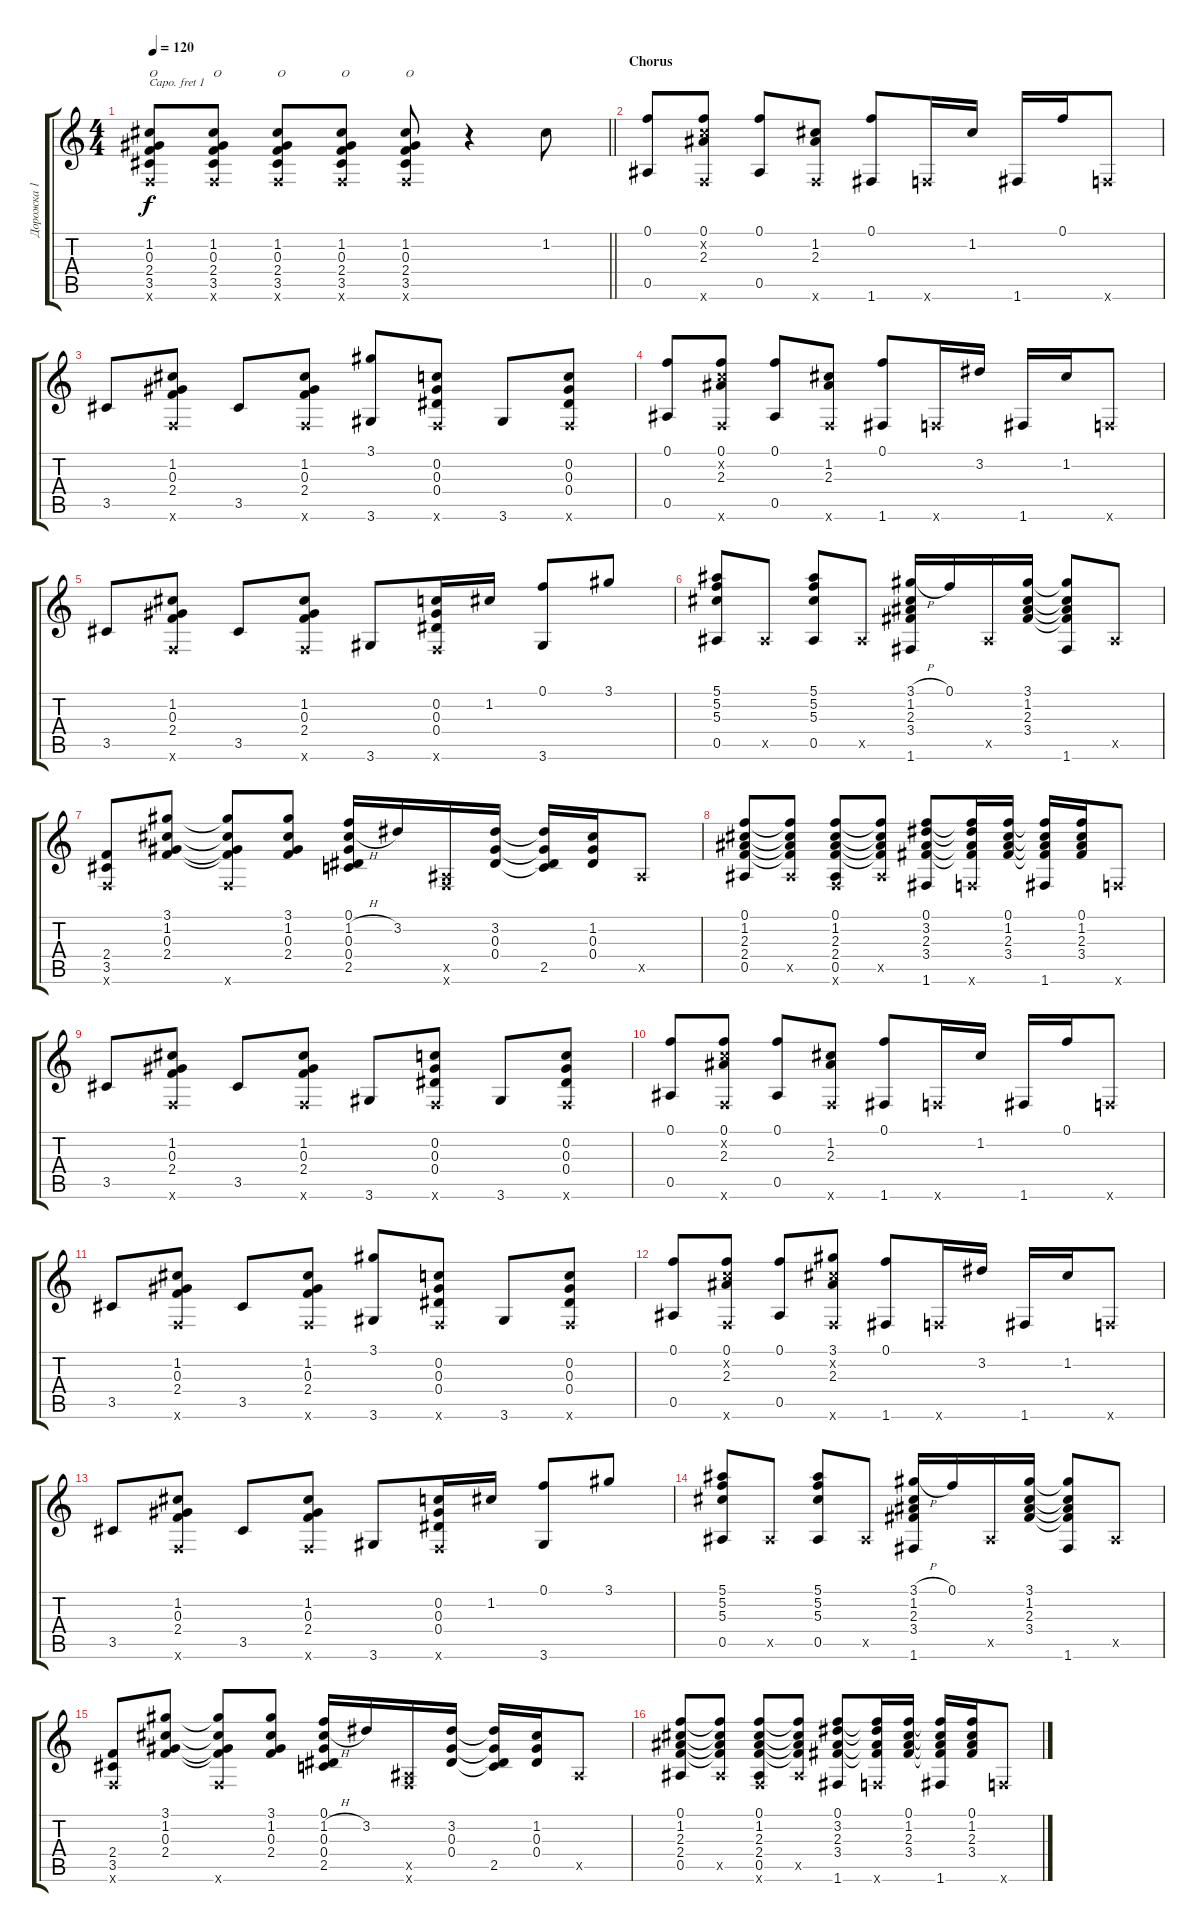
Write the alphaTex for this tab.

\track ("Дорожка 1" "Дорожка 1") {instrument acousticguitarsteel}
\staff {score tabs}
\capo 1
\tuning (E4 B3 G3 D3 A2 E2) {hide}
\ts (4 4)
\tempo 120
\clef g2
\barLineRight lightlight
\ks c
(1.2 0.3 2.4 3.5 0.6{x}).8{txt "O" dy f} (1.2 0.3 2.4 3.5 0.6{x}).8{txt "O"} (1.2 0.3 2.4 3.5 0.6{x}).8{txt "O"} (1.2 0.3 2.4 3.5 0.6{x}).8{txt "O"} (1.2 0.3 2.4 3.5 0.6{x}).8{txt "O"} r.4 1.2.8 |
\section ("" "Chorus")
(0.1 0.5).8 (0.1 0.2{x} 2.3 0.6{x}).8 (0.1 0.5).8 (1.2 2.3 0.6{x}).8 (0.1 1.6).8 0.6{x}.16 1.2.16 1.6.16 0.1.16 0.6{x}.8 |
3.5.8 (1.2 0.3 2.4 0.6{x}).8 3.5.8 (1.2 0.3 2.4 0.6{x}).8 (3.1 3.6).8 (0.2 0.3 0.4 0.6{x}).8 3.6.8 (0.2 0.3 0.4 0.6{x}).8 |
(0.1 0.5).8 (0.1 0.2{x} 2.3 0.6{x}).8 (0.1 0.5).8 (1.2 2.3 0.6{x}).8 (0.1 1.6).8 0.6{x}.16 3.2.16 1.6.16 1.2.16 0.6{x}.8 |
3.5.8 (1.2 0.3 2.4 0.6{x}).8 3.5.8 (1.2 0.3 2.4 0.6{x}).8 3.6.8 (0.2 0.3 0.4 0.6{x}).16 1.2.16 (0.1 3.6).8 3.1.8 |
(5.1 5.2 5.3 0.5).8 0.5{x}.8 (5.1 5.2 5.3 0.5).8 0.5{x}.8 (3.1{h} 1.2 2.3 3.4 1.6).16 0.1.16 0.5{x}.16 (3.1 1.2 2.3 3.4).16 (3.1{t} 1.2{t} 2.3{t} 3.4{t} 1.6).8 0.5{x}.8 |
(2.4 3.5 0.6{x}).8 (3.1 1.2 0.3 2.4).8 (3.1{t} 1.2{t} 0.3{t} 2.4{t} 0.6{x}).8 (3.1 1.2 0.3 2.4).8 (0.1 1.2{h} 0.3 0.4 2.5).16 3.2.16 (0.5{x} 0.6{x}).16 (3.2 0.3 0.4).16 (3.2{t} 0.3{t} 0.4{t} 2.5).16 (1.2 0.3 0.4).16 0.5{x}.8 |
(0.1 1.2 2.3 2.4 0.5).8 (0.1{t} 1.2{t} 2.3{t} 2.4{t} 0.5{x}).8 (0.1 1.2 2.3 2.4 0.5 0.6{x}).8 (0.1{t} 1.2{t} 2.3{t} 2.4{t} 0.5{x}).8 (0.1 3.2 2.3 3.4 1.6).8 (0.1{t} 3.2{t} 2.3{t} 3.4{t} 0.6{x}).16 (0.1 1.2 2.3 3.4).16 (0.1{t} 1.2{t} 2.3{t} 3.4{t} 1.6).16 (0.1 1.2 2.3 3.4).16 0.6{x}.8 |
3.5.8 (1.2 0.3 2.4 0.6{x}).8 3.5.8 (1.2 0.3 2.4 0.6{x}).8 3.6.8 (0.2 0.3 0.4 0.6{x}).8 3.6.8 (0.2 0.3 0.4 0.6{x}).8 |
(0.1 0.5).8 (0.1 0.2{x} 2.3 0.6{x}).8 (0.1 0.5).8 (1.2 2.3 0.6{x}).8 (0.1 1.6).8 0.6{x}.16 1.2.16 1.6.16 0.1.16 0.6{x}.8 |
3.5.8 (1.2 0.3 2.4 0.6{x}).8 3.5.8 (1.2 0.3 2.4 0.6{x}).8 (3.1 3.6).8 (0.2 0.3 0.4 0.6{x}).8 3.6.8 (0.2 0.3 0.4 0.6{x}).8 |
(0.1 0.5).8 (0.1 0.2{x} 2.3 0.6{x}).8 (0.1 0.5).8 (3.1 1.2{x} 2.3 0.6{x}).8 (0.1 1.6).8 0.6{x}.16 3.2.16 1.6.16 1.2.16 0.6{x}.8 |
3.5.8 (1.2 0.3 2.4 0.6{x}).8 3.5.8 (1.2 0.3 2.4 0.6{x}).8 3.6.8 (0.2 0.3 0.4 0.6{x}).16 1.2.16 (0.1 3.6).8 3.1.8 |
(5.1 5.2 5.3 0.5).8 0.5{x}.8 (5.1 5.2 5.3 0.5).8 0.5{x}.8 (3.1{h} 1.2 2.3 3.4 1.6).16 0.1.16 0.5{x}.16 (3.1 1.2 2.3 3.4).16 (3.1{t} 1.2{t} 2.3{t} 3.4{t} 1.6).8 0.5{x}.8 |
(2.4 3.5 0.6{x}).8 (3.1 1.2 0.3 2.4).8 (3.1{t} 1.2{t} 0.3{t} 2.4{t} 0.6{x}).8 (3.1 1.2 0.3 2.4).8 (0.1 1.2{h} 0.3 0.4 2.5).16 3.2.16 (0.5{x} 0.6{x}).16 (3.2 0.3 0.4).16 (3.2{t} 0.3{t} 0.4{t} 2.5).16 (1.2 0.3 0.4).16 0.5{x}.8 |
(0.1 1.2 2.3 2.4 0.5).8 (0.1{t} 1.2{t} 2.3{t} 2.4{t} 0.5{x}).8 (0.1 1.2 2.3 2.4 0.5 0.6{x}).8 (0.1{t} 1.2{t} 2.3{t} 2.4{t} 0.5{x}).8 (0.1 3.2 2.3 3.4 1.6).8 (0.1{t} 3.2{t} 2.3{t} 3.4{t} 0.6{x}).16 (0.1 1.2 2.3 3.4).16 (0.1{t} 1.2{t} 2.3{t} 3.4{t} 1.6).16 (0.1 1.2 2.3 3.4).16 0.6{x}.8
